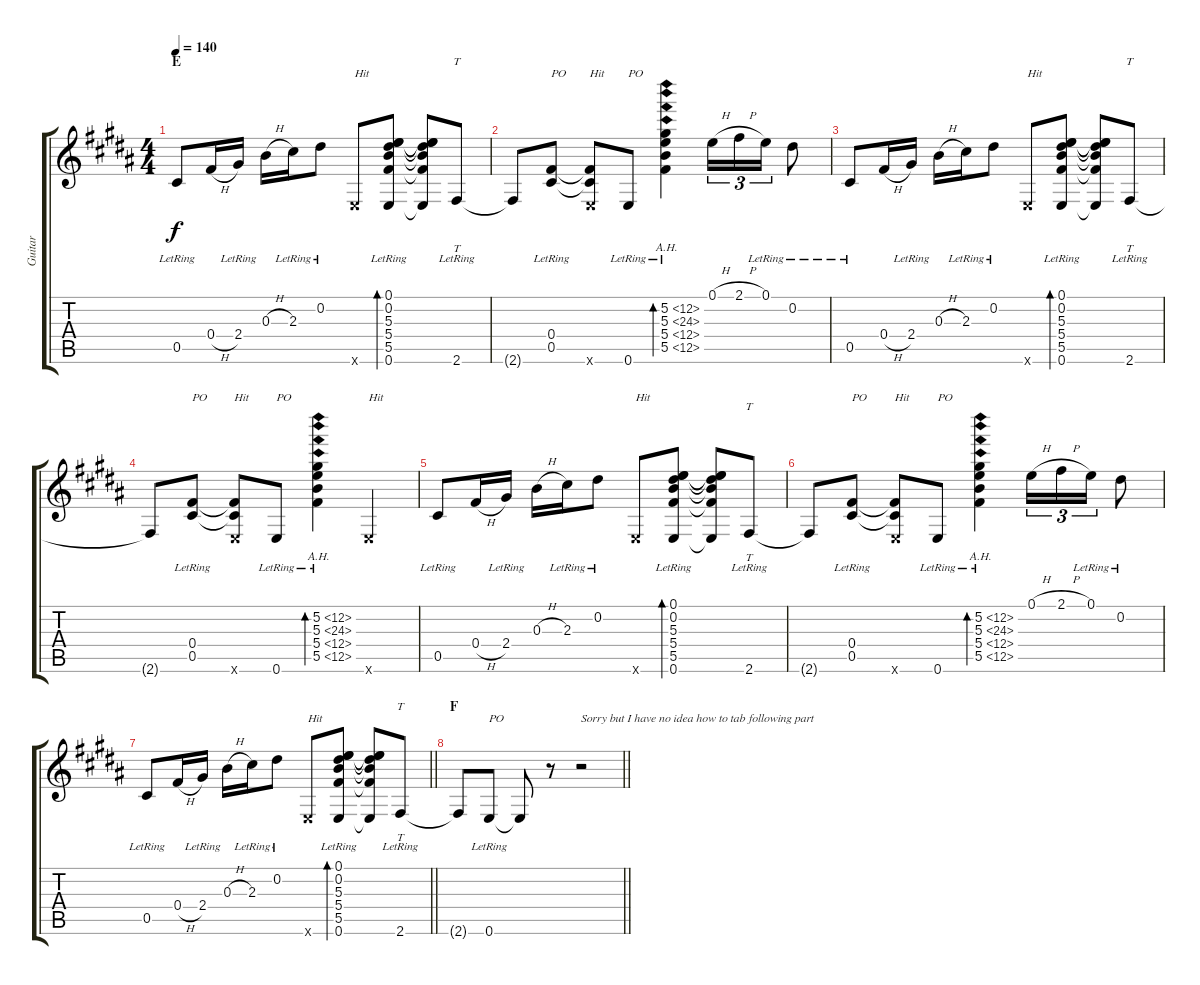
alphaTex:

\track ("Guitar" "Guitar") {instrument acousticguitarsteel}
\staff {score tabs}
\tuning (E4 Eb4 B3 Gb3 Db3 E2) {hide}
\ts (4 4)
\section ("" "E")
\tempo 140
\clef g2
\ks b
0.5{lr}.8{dy f} 0.4{h}.16 2.4{lr}.16 0.3{h}.16 2.3{lr}.16 0.2{lr}.8 0.6{x}.8{txt "Hit"} (0.1{lr} 0.2{lr} 5.3{lr} 5.4{lr} 5.5{lr} 0.6).8{bd 60} (0.1{t} 0.2{t} 5.3{t} 5.4{t} 5.5{t} 0.6{t}).8 2.6{lr}.8{tt} |
2.6{t}.8 (0.4{lr} 0.5{lr}).8{txt "PO"} (0.4{t} 0.5{t} 0.6{x}).8{txt "Hit"} 0.6{lr}.8{txt "PO"} (5.2{ah 7 lr} 5.3{ah 19 lr} 5.4{ah 7 lr} 5.5{ah 7 lr}).4{bd 120} 0.1{h}.16{tu (3 2)} 2.1{h}.16{tu (3 2)} 0.1{lr}.16{tu (3 2)} 0.2{lr}.8 |
0.5{lr}.8 0.4{h}.16 2.4{lr}.16 0.3{h}.16 2.3{lr}.16 0.2{lr}.8 0.6{x}.8{txt "Hit"} (0.1{lr} 0.2{lr} 5.3{lr} 5.4{lr} 5.5{lr} 0.6).8{bd 60} (0.1{t} 0.2{t} 5.3{t} 5.4{t} 5.5{t} 0.6{t}).8 2.6{lr}.8{tt} |
2.6{t}.8 (0.4{lr} 0.5{lr}).8{txt "PO"} (0.4{t} 0.5{t} 0.6{x}).8{txt "Hit"} 0.6{lr}.8{txt "PO"} (5.2{ah 7 lr} 5.3{ah 19 lr} 5.4{ah 7 lr} 5.5{ah 7 lr}).4{bd 120} 0.6{x}.4{txt "Hit"} |
0.5{lr}.8 0.4{h}.16 2.4{lr}.16 0.3{h}.16 2.3{lr}.16 0.2{lr}.8 0.6{x}.8{txt "Hit"} (0.1{lr} 0.2{lr} 5.3{lr} 5.4{lr} 5.5{lr} 0.6).8{bd 60} (0.1{t} 0.2{t} 5.3{t} 5.4{t} 5.5{t} 0.6{t}).8 2.6{lr}.8{tt} |
2.6{t}.8 (0.4{lr} 0.5{lr}).8{txt "PO"} (0.4{t} 0.5{t} 0.6{x}).8{txt "Hit"} 0.6{lr}.8{txt "PO"} (5.2{ah 7 lr} 5.3{ah 19 lr} 5.4{ah 7 lr} 5.5{ah 7 lr}).4{bd 120} 0.1{h}.16{tu (3 2)} 2.1{h}.16{tu (3 2)} 0.1{lr}.16{tu (3 2)} 0.2{lr}.8 |
\barLineRight lightlight
0.5{lr}.8 0.4{h}.16 2.4{lr}.16 0.3{h}.16 2.3{lr}.16 0.2{lr}.8 0.6{x}.8{txt "Hit"} (0.1{lr} 0.2{lr} 5.3{lr} 5.4{lr} 5.5{lr} 0.6).8{bd 60} (0.1{t} 0.2{t} 5.3{t} 5.4{t} 5.5{t} 0.6{t}).8 2.6{lr}.8{tt} |
\section ("" "F")
\barLineRight lightlight
2.6{t}.8 0.6{lr}.8{txt "PO"} 0.6{t}.8 r.8 r.2{txt "Sorry but I have no idea how to tab following part"}
